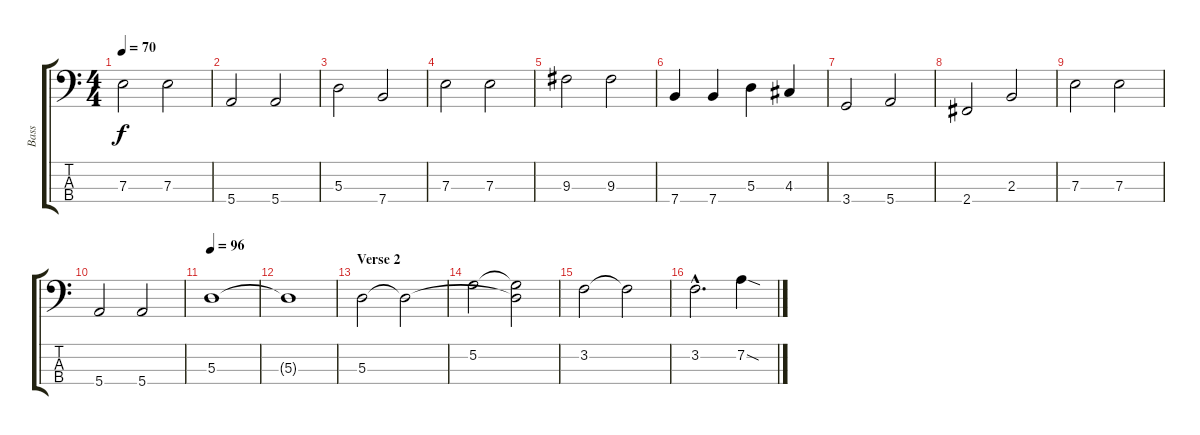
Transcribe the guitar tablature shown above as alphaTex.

\track ("Bass" "Bass") {instrument electricbassfinger}
\staff {score tabs}
\tuning (G2 D2 A1 E1) {hide}
\ts (4 4)
\tempo 70
\clef f4
\ks c
7.3.2{dy f} 7.3.2 |
5.4.2 5.4.2 |
5.3.2 7.4.2 |
7.3.2 7.3.2 |
9.3.2 9.3.2 |
7.4.4 7.4.4 5.3.4 4.3.4 |
3.4.2 5.4.2 |
2.4.2 2.3.2 |
7.3.2 7.3.2 |
5.4.2 5.4.2 |
\tempo 96
5.3.1 |
5.3{t}.1 |
\section ("" "Verse 2")
5.3.2 5.3{t}.2 |
5.2.2 (5.2{t} 5.3{t}).2 |
3.2.2 3.2{t}.2 |
3.2{hac}.2{d} 7.2{sod}.4
